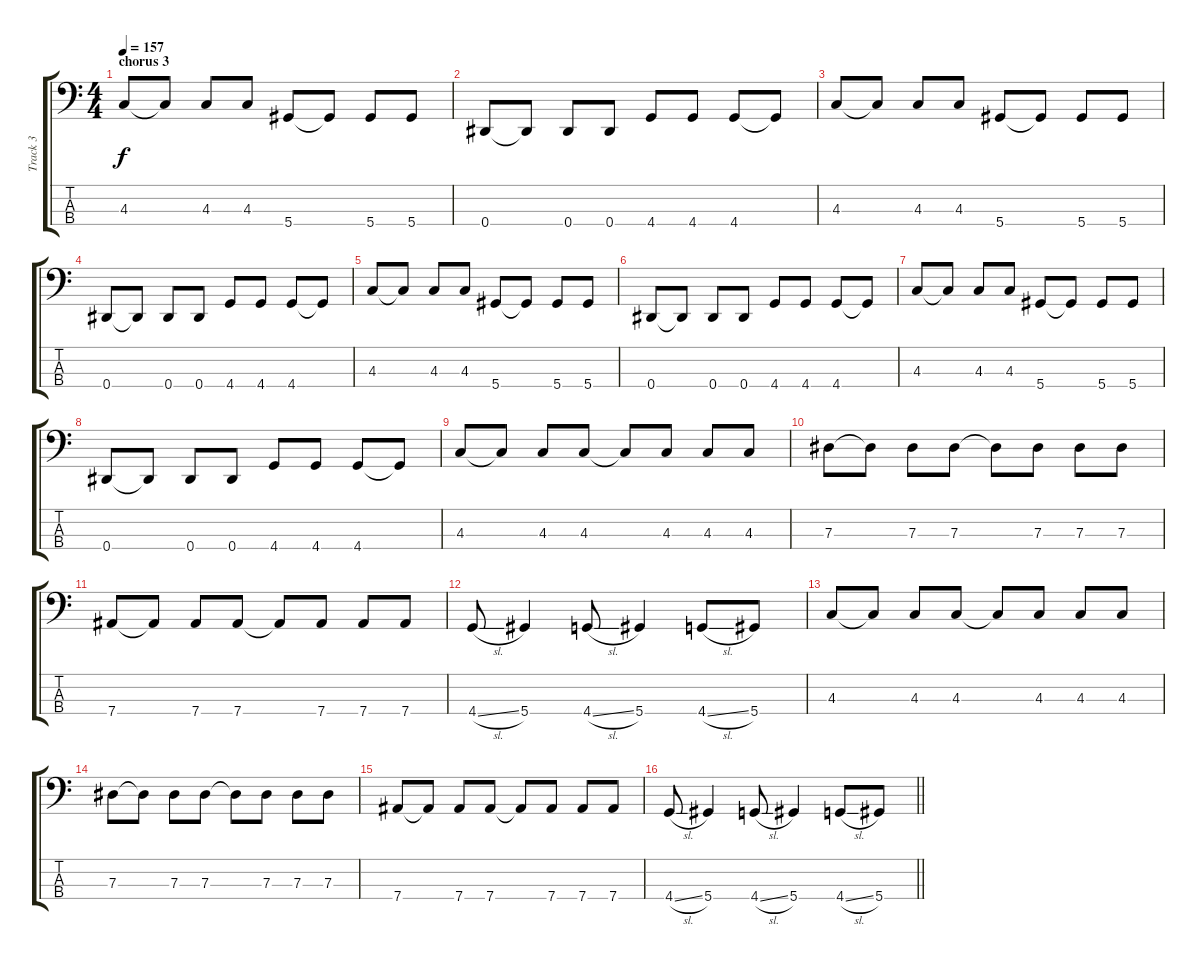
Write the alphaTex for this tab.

\track ("Track 3" "Track 3") {instrument electricbassfinger}
\staff {score tabs}
\tuning (Gb2 Db2 Ab1 Eb1) {hide}
\ts (4 4)
\section ("" "chorus 3")
\tempo 157
\clef f4
\ks c
4.3.8{dy f} 4.3{t}.8 4.3.8 4.3.8 5.4.8 5.4{t}.8 5.4.8 5.4.8 |
0.4.8 0.4{t}.8 0.4.8 0.4.8 4.4.8 4.4.8 4.4.8 4.4{t}.8 |
4.3.8 4.3{t}.8 4.3.8 4.3.8 5.4.8 5.4{t}.8 5.4.8 5.4.8 |
0.4.8 0.4{t}.8 0.4.8 0.4.8 4.4.8 4.4.8 4.4.8 4.4{t}.8 |
4.3.8 4.3{t}.8 4.3.8 4.3.8 5.4.8 5.4{t}.8 5.4.8 5.4.8 |
0.4.8 0.4{t}.8 0.4.8 0.4.8 4.4.8 4.4.8 4.4.8 4.4{t}.8 |
4.3.8 4.3{t}.8 4.3.8 4.3.8 5.4.8 5.4{t}.8 5.4.8 5.4.8 |
0.4.8 0.4{t}.8 0.4.8 0.4.8 4.4.8 4.4.8 4.4.8 4.4{t}.8 |
4.3.8 4.3{t}.8 4.3.8 4.3.8 4.3{t}.8 4.3.8 4.3.8 4.3.8 |
7.3.8 7.3{t}.8 7.3.8 7.3.8 7.3{t}.8 7.3.8 7.3.8 7.3.8 |
7.4.8 7.4{t}.8 7.4.8 7.4.8 7.4{t}.8 7.4.8 7.4.8 7.4.8 |
4.4{sl}.8 5.4.4 4.4{sl}.8 5.4.4 4.4{sl}.8 5.4.8 |
4.3.8 4.3{t}.8 4.3.8 4.3.8 4.3{t}.8 4.3.8 4.3.8 4.3.8 |
7.3.8 7.3{t}.8 7.3.8 7.3.8 7.3{t}.8 7.3.8 7.3.8 7.3.8 |
7.4.8 7.4{t}.8 7.4.8 7.4.8 7.4{t}.8 7.4.8 7.4.8 7.4.8 |
\barLineRight lightlight
4.4{sl}.8 5.4.4 4.4{sl}.8 5.4.4 4.4{sl}.8 5.4.8
